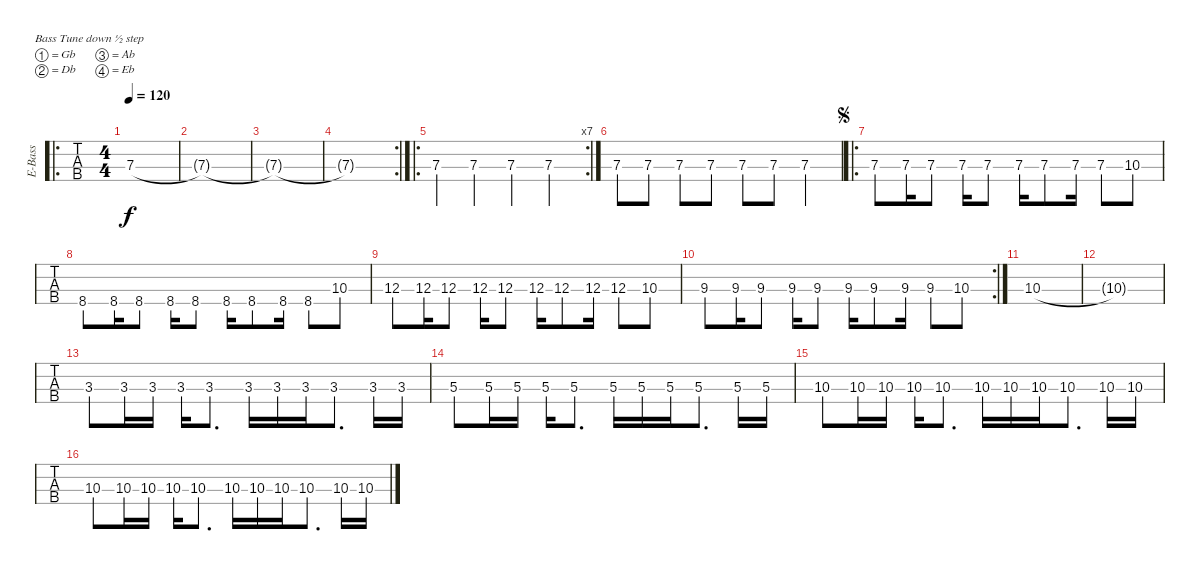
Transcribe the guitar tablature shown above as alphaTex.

\bracketExtendMode groupsimilarinstruments
\otherSystemsTrackNameOrientation horizontal
\track ("Electric Bass" "E-Bass") {instrument electricbassfinger}
\staff {tabs}
\tuning (Gb2 Db2 Ab1 Eb1)
\ro
\ts (4 4)
\beaming (8 2 2 2 2)
\tempo 120
\clef f4
\ks c
7.3.1{dy f instrument electricbassfinger} |
7.3{t}.1 |
7.3{t}.1 |
\rc 2
7.3{t}.1 |
\ro
\rc 7
7.3.4 7.3.4 7.3.4 7.3.4 |
7.3.8 7.3.8 7.3.8 7.3.8 7.3.8 7.3.8 7.3.4 |
\ro
\jump segno
7.3.8 7.3.16 7.3.8 7.3.16 7.3.8 7.3.16 7.3.8 7.3.16 7.3.8 10.3.8 |
8.4.8 8.4.16 8.4.8 8.4.16 8.4.8 8.4.16 8.4.8 8.4.16 8.4.8 10.3.8 |
12.3.8 12.3.16 12.3.8 12.3.16 12.3.8 12.3.16 12.3.8 12.3.16 12.3.8 10.3.8 |
\rc 2
9.3.8 9.3.16 9.3.8 9.3.16 9.3.8 9.3.16 9.3.8 9.3.16 9.3.8 10.3.8 |
10.3.1 |
10.3{t}.1 |
3.3.8 3.3.16 3.3.16 3.3.16 3.3.8{d} 3.3.16 3.3.16 3.3.16 3.3.8{d} 3.3.16 3.3.16 |
5.3.8 5.3.16 5.3.16 5.3.16 5.3.8{d} 5.3.16 5.3.16 5.3.16 5.3.8{d} 5.3.16 5.3.16 |
10.3.8 10.3.16 10.3.16 10.3.16 10.3.8{d} 10.3.16 10.3.16 10.3.16 10.3.8{d} 10.3.16 10.3.16 |
10.3.8 10.3.16 10.3.16 10.3.16 10.3.8{d} 10.3.16 10.3.16 10.3.16 10.3.8{d} 10.3.16 10.3.16
